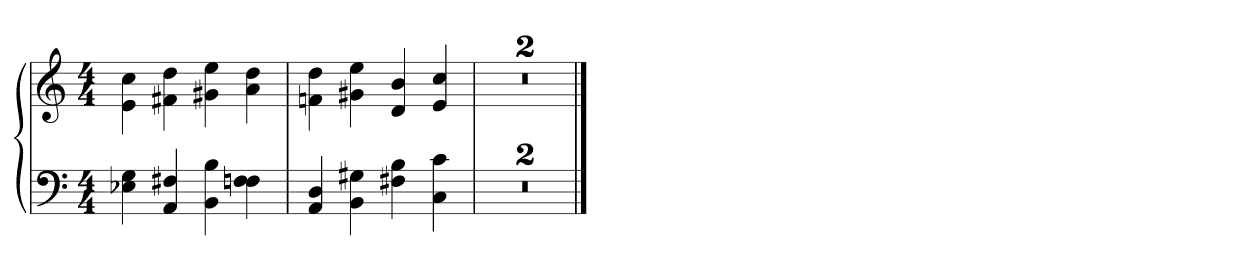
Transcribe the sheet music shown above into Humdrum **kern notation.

**kern	**kern
*part2	*part1
*staff2	*staff1
*clefF4	*clefG2
*M4/4	*M4/4
=1	=1
4G 4E-X	4cc\ 4e
4AA 4F#X	4dd\ 4f#X
4BB 4B	4ee\ 4g#X
4Fn 4Fn	4dd\ 4a
=2	=2
4AA 4D	4dd\ 4fn
4BB 4G#X	4ee\ 4g#X
4F#X 4B	4b/ 4d
4C 4c	4cc/ 4e
=3	=3
1ryy	1ryy
=4	=4
1ryy	1ryy
==	==
*-	*-
